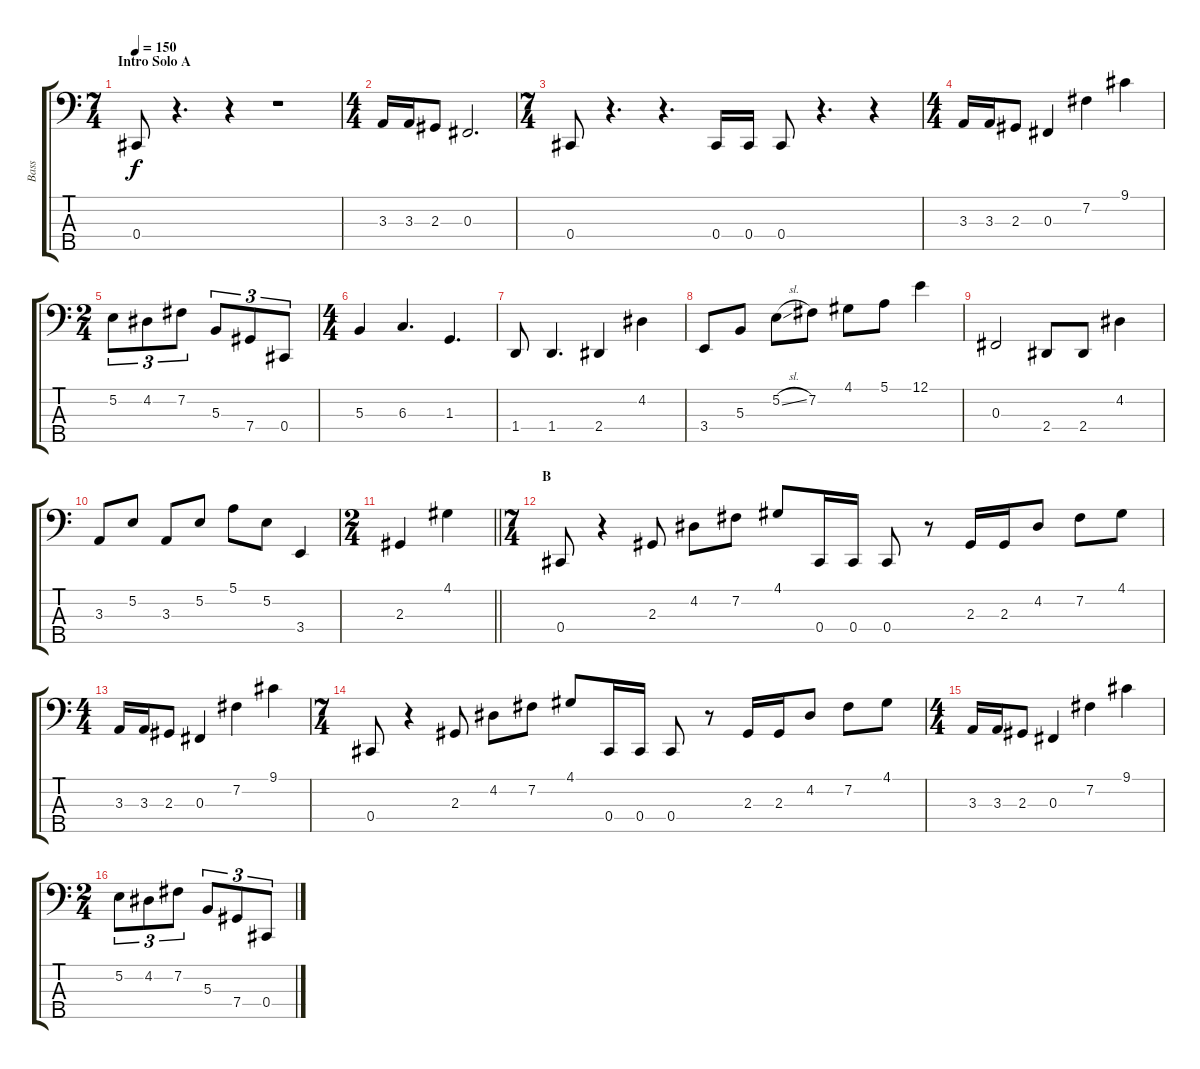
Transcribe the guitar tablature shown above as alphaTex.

\track ("Bass" "Bass") {instrument electricbassfinger}
\staff {score tabs}
\tuning (E2 B1 Gb1 Db1 Ab0) {hide}
\ts (7 4)
\section ("" "Intro Solo A")
\tempo 150
\clef f4
\ks c
0.4.8{dy f instrument electricbassfinger} r.4{d} r.4 r.1 |
\ts (4 4)
3.3.16 3.3.16 2.3.8 0.3.2{d} |
\ts (7 4)
0.4.8 r.4{d} r.4{d} 0.4.16 0.4.16 0.4.8 r.4{d} r.4 |
\ts (4 4)
3.3.16 3.3.16 2.3.8 0.3.4 7.2.4 9.1.4 |
\ts (2 4)
5.2.8{tu (3 2)} 4.2.8{tu (3 2)} 7.2.8{tu (3 2)} 5.3.8{tu (3 2)} 7.4.8{tu (3 2)} 0.4.8{tu (3 2)} |
\ts (4 4)
5.3.4 6.3.4{d} 1.3.4{d} |
1.4.8 1.4.4{d} 2.4.4 4.2.4 |
3.4.8 5.3.8 5.2{sl}.8 7.2.8 4.1.8 5.1.8 12.1.4 |
0.3.2 2.4.8 2.4.8 4.2.4 |
3.3.8 5.2.8 3.3.8 5.2.8 5.1.8 5.2.8 3.4.4 |
\ts (2 4)
\barLineRight lightlight
2.3.4 4.1.4 |
\ts (7 4)
\section ("" "B")
0.4.8 r.4 2.3.8 4.2.8 7.2.8 4.1.8 0.4.16 0.4.16 0.4.8 r.8 2.3.16 2.3.16 4.2.8 7.2.8 4.1.8 |
\ts (4 4)
3.3.16 3.3.16 2.3.8 0.3.4 7.2.4 9.1.4 |
\ts (7 4)
0.4.8 r.4 2.3.8 4.2.8 7.2.8 4.1.8 0.4.16 0.4.16 0.4.8 r.8 2.3.16 2.3.16 4.2.8 7.2.8 4.1.8 |
\ts (4 4)
3.3.16 3.3.16 2.3.8 0.3.4 7.2.4 9.1.4 |
\ts (2 4)
5.2.8{tu (3 2)} 4.2.8{tu (3 2)} 7.2.8{tu (3 2)} 5.3.8{tu (3 2)} 7.4.8{tu (3 2)} 0.4.8{tu (3 2)}
